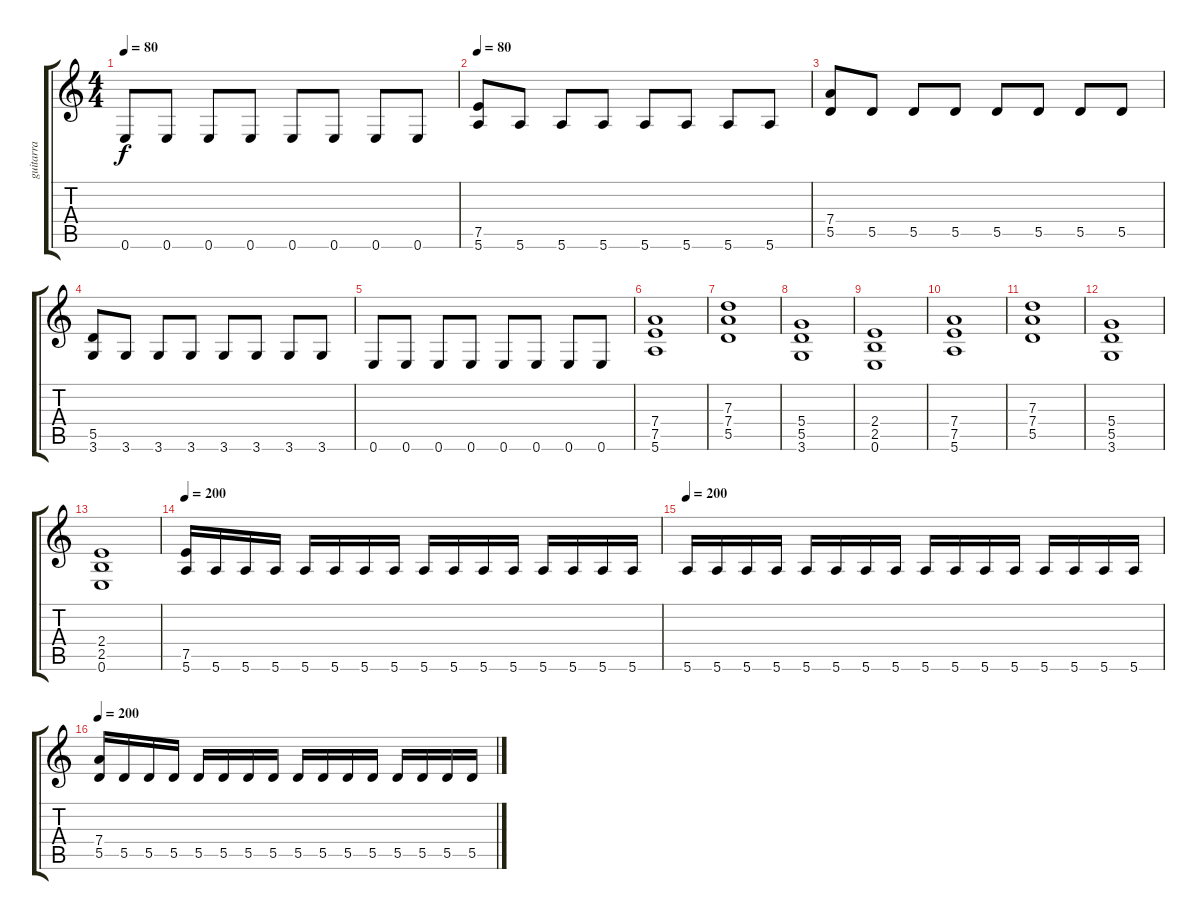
\track ("guitarra" "guitarra") {instrument distortionguitar}
\staff {score tabs}
\tuning (E4 B3 G3 D3 A2 E2) {hide}
\ts (4 4)
\tempo 80
\clef g2
\ks c
0.6.8{dy f} 0.6.8 0.6.8 0.6.8 0.6.8 0.6.8 0.6.8 0.6.8 |
\tempo 80
(7.5 5.6).8 5.6.8 5.6.8 5.6.8 5.6.8 5.6.8 5.6.8 5.6.8 |
(7.4 5.5).8 5.5.8 5.5.8 5.5.8 5.5.8 5.5.8 5.5.8 5.5.8 |
(5.5 3.6).8 3.6.8 3.6.8 3.6.8 3.6.8 3.6.8 3.6.8 3.6.8 |
0.6.8 0.6.8 0.6.8 0.6.8 0.6.8 0.6.8 0.6.8 0.6.8 |
(7.4 7.5 5.6).1 |
(7.3 7.4 5.5).1 |
(5.4 5.5 3.6).1 |
(2.4 2.5 0.6).1 |
(7.4 7.5 5.6).1 |
(7.3 7.4 5.5).1 |
(5.4 5.5 3.6).1 |
(2.4 2.5 0.6).1 |
\tempo 200
(7.5 5.6).16 5.6.16 5.6.16 5.6.16 5.6.16 5.6.16 5.6.16 5.6.16 5.6.16 5.6.16 5.6.16 5.6.16 5.6.16 5.6.16 5.6.16 5.6.16 |
\tempo 200
5.6.16 5.6.16 5.6.16 5.6.16 5.6.16 5.6.16 5.6.16 5.6.16 5.6.16 5.6.16 5.6.16 5.6.16 5.6.16 5.6.16 5.6.16 5.6.16 |
\tempo 200
(7.4 5.5).16 5.5.16 5.5.16 5.5.16 5.5.16 5.5.16 5.5.16 5.5.16 5.5.16 5.5.16 5.5.16 5.5.16 5.5.16 5.5.16 5.5.16 5.5.16
